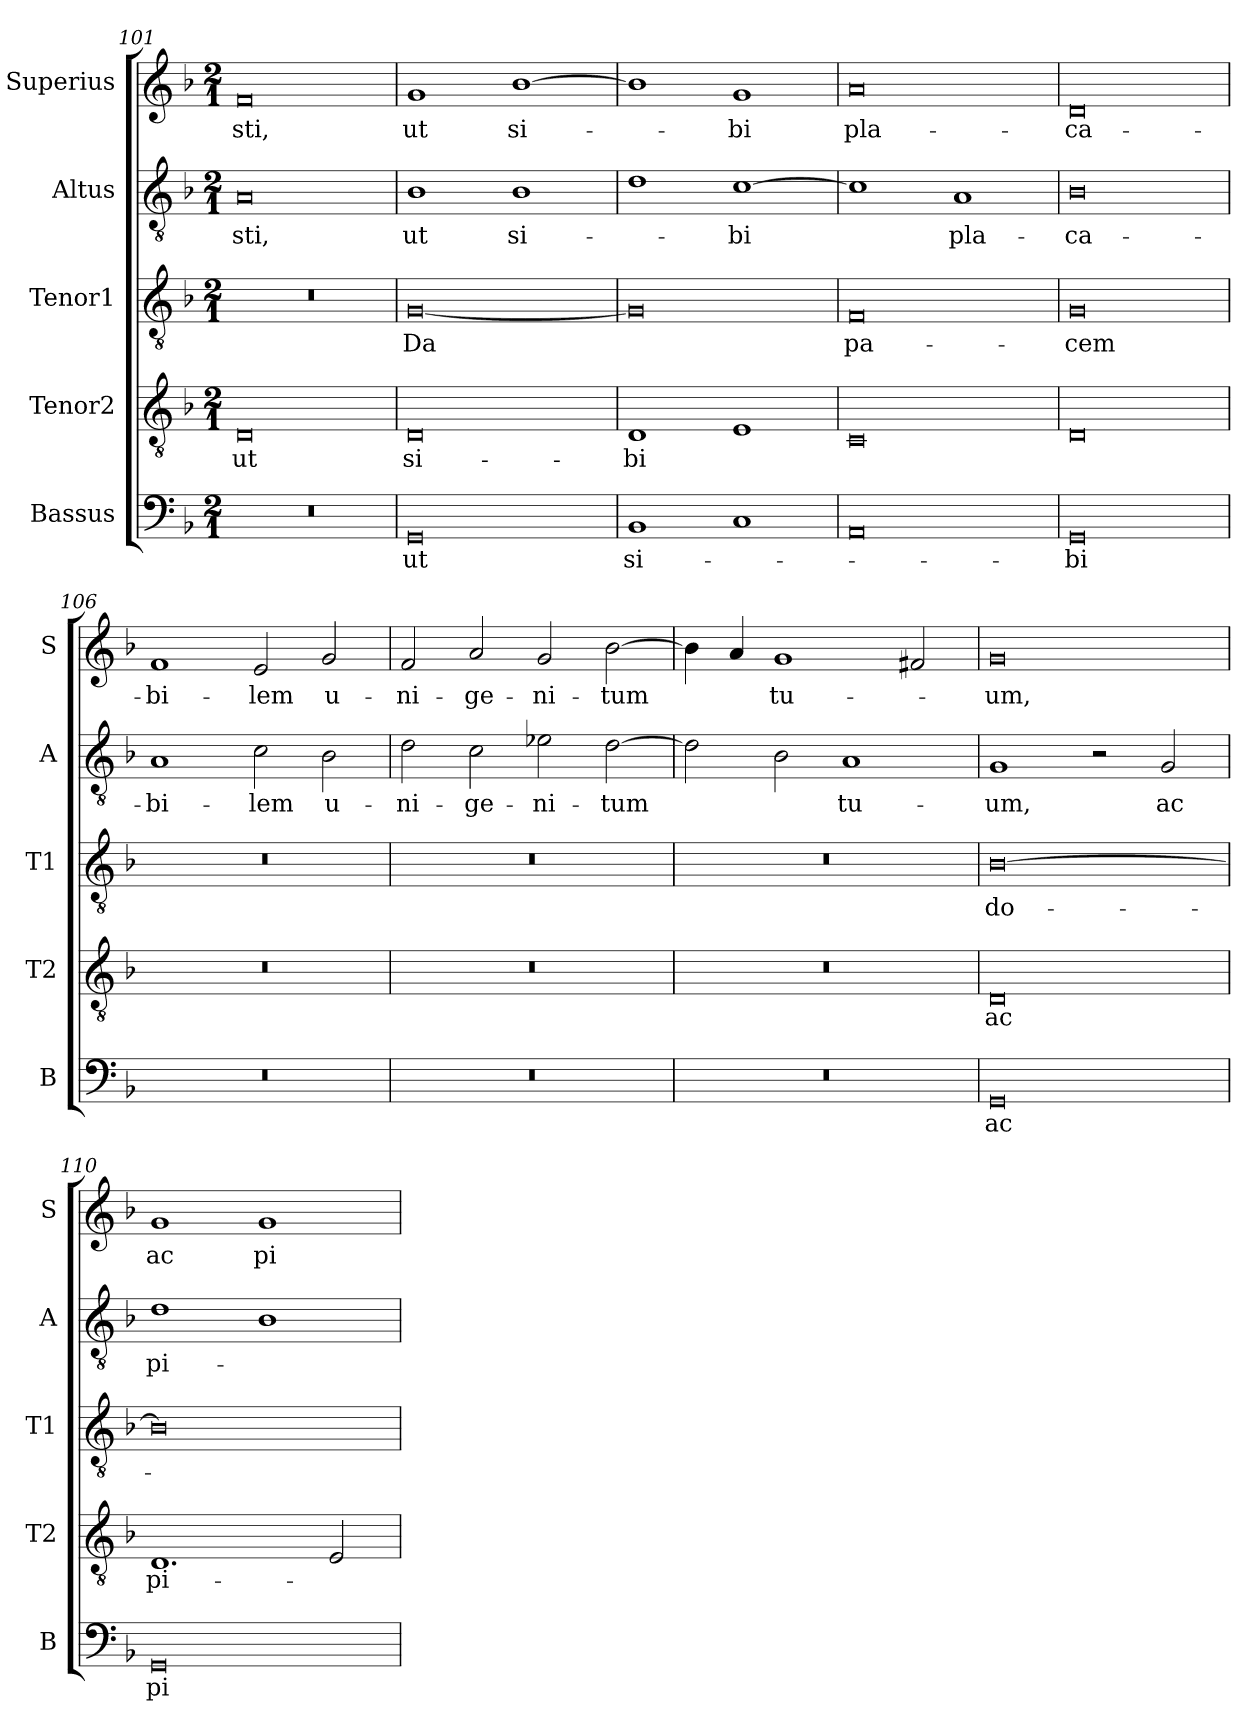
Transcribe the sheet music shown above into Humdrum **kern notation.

**kern	**text	**kern	**text	**kern	**text	**kern	**text	**kern	**text
*part5	*part5	*part4	*part4	*part3	*part3	*part2	*part2	*part1	*part1
*staff5	*staff5	*staff4	*staff4	*staff3	*staff3	*staff2	*staff2	*staff1	*staff1
*I"Bassus	*	*I"Tenor2	*	*I"Tenor1	*	*I"Altus	*	*I"Superius	*
*I'B	*	*I'T2	*	*I'T1	*	*I'A	*	*I'S	*
*clefF4	*	*clefGv2	*	*clefGv2	*	*clefGv2	*	*clefG2	*
*k[b-]	*	*k[b-]	*	*k[b-]	*	*k[b-]	*	*k[b-]	*
*M2/1	*	*M2/1	*	*M2/1	*	*M2/1	*	*M2/1	*
=101	=101	=101	=101	=101	=101	=101	=101	=101	=101
0r	.	0D	ut	0r	.	0A	-sti,	0f	-sti,
=102	=102	=102	=102	=102	=102	=102	=102	=102	=102
0GG	ut	0D	si-	[0G	Da	1B-	ut	1g	ut
.	.	.	.	.	.	1B-	si-	[1b-	si-
=103	=103	=103	=103	=103	=103	=103	=103	=103	=103
1BB-	si-	1D	-bi	0G]	.	1d	.	1b-]	.
1C	.	1E	.	.	.	[1c	-bi	1g	-bi
=104	=104	=104	=104	=104	=104	=104	=104	=104	=104
0AA	.	0C	.	0F	pa-	1c]	.	0a	pla-
.	.	.	.	.	.	1A	pla-	.	.
=105	=105	=105	=105	=105	=105	=105	=105	=105	=105
0GG	-bi	0D	.	0G	-cem	0B-	-ca-	0d	-ca-
=106	=106	=106	=106	=106	=106	=106	=106	=106	=106
0r	.	0r	.	0r	.	1A	-bi-	1f	-bi-
.	.	.	.	.	.	2c\	-lem	2e/	-lem
.	.	.	.	.	.	2B-\	u-	2g/	u-
=107	=107	=107	=107	=107	=107	=107	=107	=107	=107
0r	.	0r	.	0r	.	2d\	-ni-	2f/	-ni-
.	.	.	.	.	.	2c\	-ge-	2a/	-ge-
.	.	.	.	.	.	2e-X\	-ni-	2g/	-ni-
.	.	.	.	.	.	[2d\	-tum	[2b-\	-tum
=108	=108	=108	=108	=108	=108	=108	=108	=108	=108
0r	.	0r	.	0r	.	2d\]	.	4b-\]	.
.	.	.	.	.	.	.	.	4a/	.
.	.	.	.	.	.	2B-\	.	1g	tu-
.	.	.	.	.	.	1A	tu-	.	.
.	.	.	.	.	.	.	.	2f#X/	.
=109	=109	=109	=109	=109	=109	=109	=109	=109	=109
0GG	ac	0D	ac	[0B-	do-	1G	-um,	0g	-um,
.	.	.	.	.	.	2r	.	.	.
.	.	.	.	.	.	2G/	ac	.	.
=110	=110	=110	=110	=110	=110	=110	=110	=110	=110
0GG	pi-	1.D	pi-	0B-]	.	1d	pi-	1g	ac
.	.	.	.	.	.	1B-	.	1g	pi-
.	.	2E/	.	.	.	.	.	.	.
=	=	=	=	=	=	=	=	=	=
*-	*-	*-	*-	*-	*-	*-	*-	*-	*-
